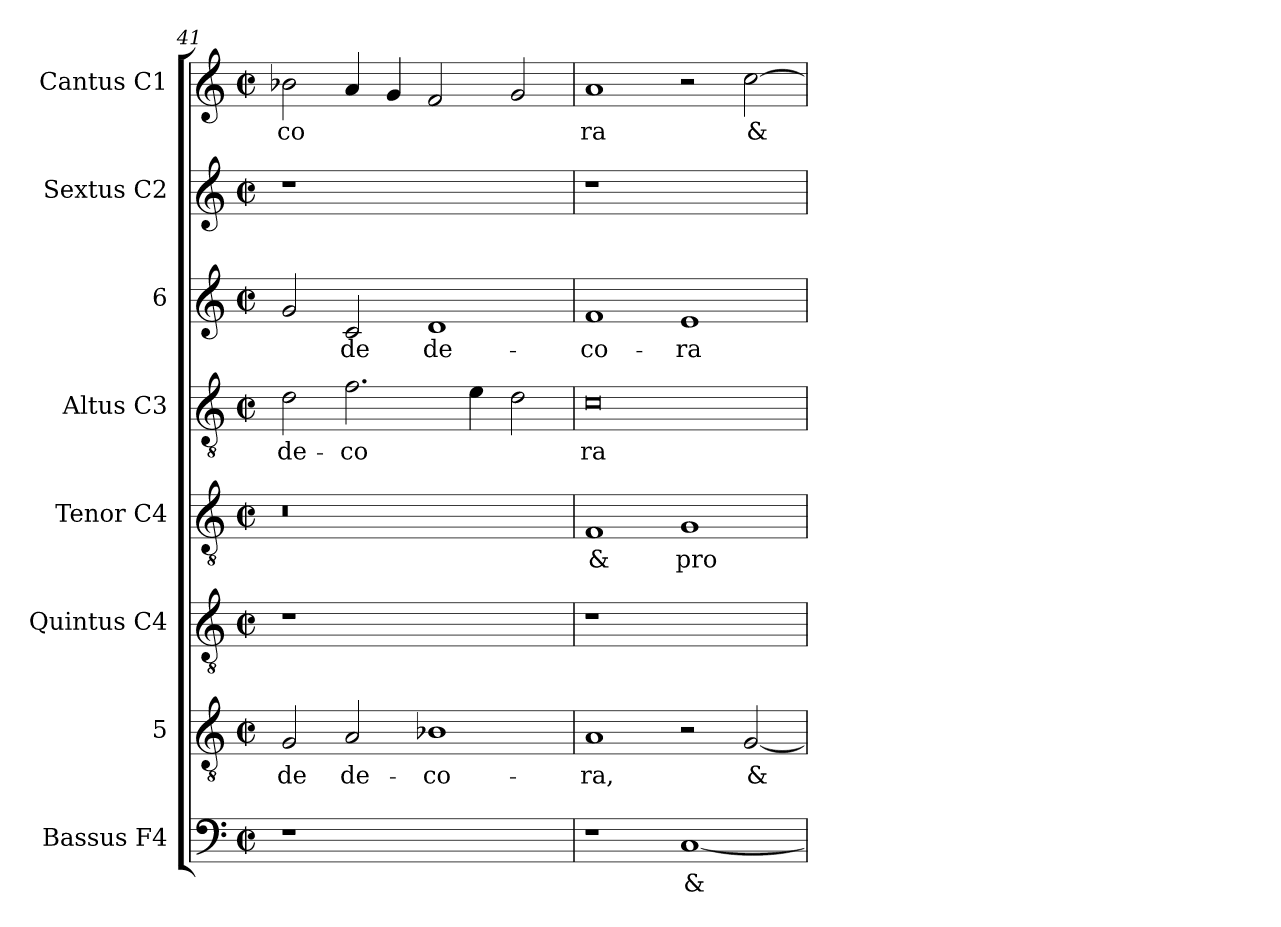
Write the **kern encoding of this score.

**kern	**text	**kern	**text	**kern	**kern	**text	**kern	**text	**kern	**text	**kern	**kern	**text
*part8	*part8	*part7	*part7	*part6	*part5	*part5	*part4	*part4	*part3	*part3	*part2	*part1	*part1
*staff8	*staff8	*staff7	*staff7	*staff6	*staff5	*staff5	*staff4	*staff4	*staff3	*staff3	*staff2	*staff1	*staff1
*I"Bassus  F4	*	*I"5	*	*I"Quintus  C4	*I"Tenor  C4	*	*I"Altus  C3	*	*I"6	*	*I"Sextus  C2	*I"Cantus  C1	*
*I'B	*	*	*	*	*I'T	*	*I'A	*	*	*	*	*I'C	*
!!LO:PB:g=z
*clefF4	*	*clefGv2	*	*clefGv2	*clefGv2	*	*clefGv2	*	*clefG2	*	*clefG2	*clefG2	*
*k[]	*	*k[]	*	*k[]	*k[]	*	*k[]	*	*k[]	*	*k[]	*k[]	*
*C:	*	*C:	*	*C:	*C:	*	*C:	*	*C:	*	*C:	*C:	*
*M2/2	*	*M2/2	*	*M2/2	*M2/2	*	*M2/2	*	*M2/2	*	*M2/2	*M2/2	*
*met(c|)	*	*met(c|)	*	*met(c|)	*met(c|)	*	*met(c|)	*	*met(c|)	*	*met(c|)	*met(c|)	*
=41	=41	=41	=41	=41	=41	=41	=41	=41	=41	=41	=41	=41	=41
!	!	!	!LO:LY:b:cj	!	!	!	!	!LO:LY:b:cj	!	!LO:LY:b:cj	!	!	!LO:LY:b:cj
1r	.	2G/	-de	1r	0r	.	2d\	de-	2g/	--	1r	2b-X\	-co-
!	!	!	!LO:LY:b:cj	!	!	!	!	!LO:LY:b:cj	!	!LO:LY:b:cj	!	!	!LO:LY:b:cj
.	.	2A/	de-	.	.	.	2.f\	-co-	2c/	-de	.	4a/	--
!	!	!	!	!	!	!	!	!	!	!	!	!	!LO:LY:b:cj
.	.	.	.	.	.	.	.	.	.	.	.	4g/	--
!	!	!	!LO:LY:b:cj	!	!	!	!	!	!	!LO:LY:b:cj	!	!	!LO:LY:b:cj
1ryy	.	1B-X	-co-	1ryy	.	.	.	.	1d	de-	1ryy	2f/	--
!	!	!	!	!	!	!	!	!LO:LY:b:cj	!	!	!	!	!
.	.	.	.	.	.	.	4e\	--	.	.	.	.	.
!	!	!	!	!	!	!	!	!LO:LY:b:cj	!	!	!	!	!LO:LY:b:cj
.	.	.	.	.	.	.	2d\	--	.	.	.	2g/	--
=42	=42	=42	=42	=42	=42	=42	=42	=42	=42	=42	=42	=42	=42
!	!	!	!LO:LY:b:cj	!	!	!LO:LY:b:cj	!	!LO:LY:b:cj	!	!LO:LY:b:cj	!	!	!LO:LY:b:cj
1r	.	1A	-ra,	1r	1F	&	0c	-ra	1f	-co-	1r	1a	-ra
!	!LO:LY:b:cj	!	!	!	!	!LO:LY:b:cj	!	!	!	!LO:LY:b:cj	!	!	!
[<1C	&	2r	.	1ryy	1G	pro	.	.	1e	-ra	1ryy	2r	.
!	!	!	!LO:LY:b:cj	!	!	!	!	!	!	!	!	!	!LO:LY:b:cj
.	.	[<2G/	&	.	.	.	.	.	.	.	.	[>2cc\	&
=	=	=	=	=	=	=	=	=	=	=	=	=	=
*-	*-	*-	*-	*-	*-	*-	*-	*-	*-	*-	*-	*-	*-
